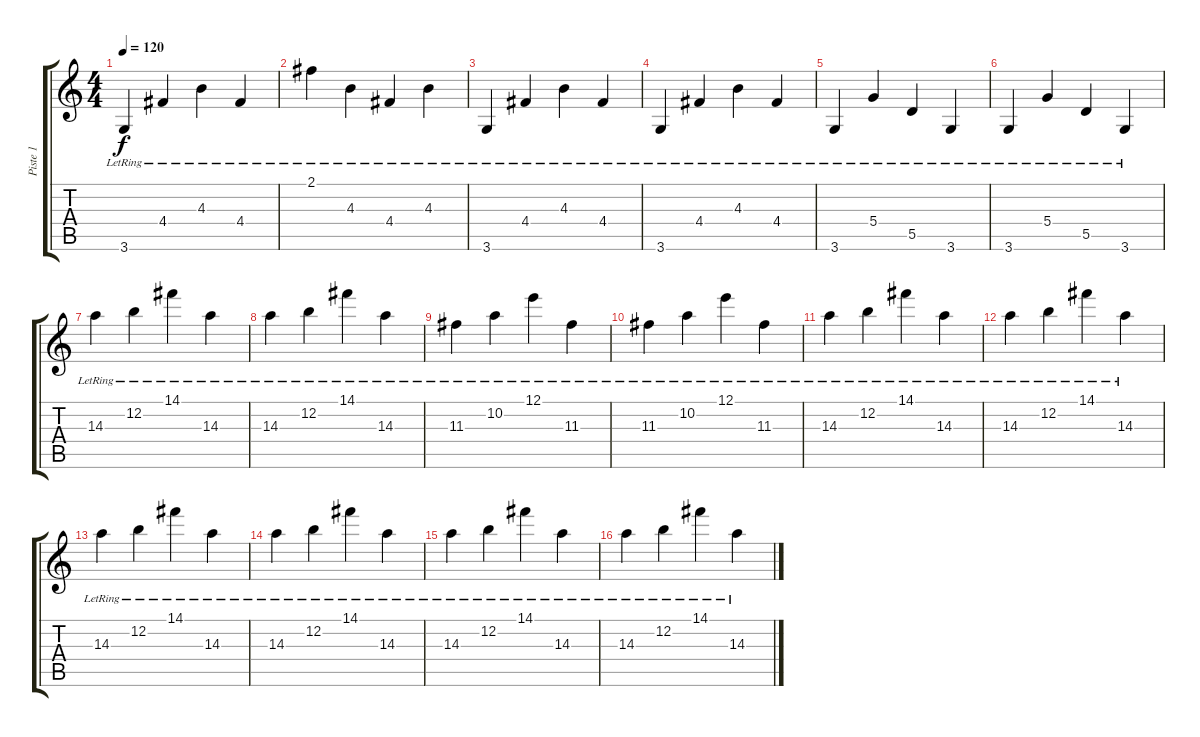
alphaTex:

\track ("Piste 1" "Piste 1") {instrument overdrivenguitar}
\staff {score tabs}
\tuning (E4 B3 G3 D3 A2 E2) {hide}
\ts (4 4)
\tempo 120
\clef g2
\ks c
3.6{lr}.4{dy f} 4.4{lr}.4 4.3{lr}.4 4.4{lr}.4 |
2.1{lr}.4 4.3{lr}.4 4.4{lr}.4 4.3{lr}.4 |
3.6{lr}.4 4.4{lr}.4 4.3{lr}.4 4.4{lr}.4 |
3.6{lr}.4 4.4{lr}.4 4.3{lr}.4 4.4{lr}.4 |
3.6{lr}.4 5.4{lr}.4 5.5{lr}.4 3.6{lr}.4 |
3.6{lr}.4 5.4{lr}.4 5.5{lr}.4 3.6{lr}.4 |
14.3{lr}.4 12.2{lr}.4 14.1{lr}.4 14.3{lr}.4 |
14.3{lr}.4 12.2{lr}.4 14.1{lr}.4 14.3{lr}.4 |
11.3{lr}.4 10.2{lr}.4 12.1{lr}.4 11.3{lr}.4 |
11.3{lr}.4 10.2{lr}.4 12.1{lr}.4 11.3{lr}.4 |
14.3{lr}.4 12.2{lr}.4 14.1{lr}.4 14.3{lr}.4 |
14.3{lr}.4 12.2{lr}.4 14.1{lr}.4 14.3{lr}.4 |
14.3{lr}.4 12.2{lr}.4 14.1{lr}.4 14.3{lr}.4 |
14.3{lr}.4 12.2{lr}.4 14.1{lr}.4 14.3{lr}.4 |
14.3{lr}.4 12.2{lr}.4 14.1{lr}.4 14.3{lr}.4 |
14.3{lr}.4 12.2{lr}.4 14.1{lr}.4 14.3{lr}.4
